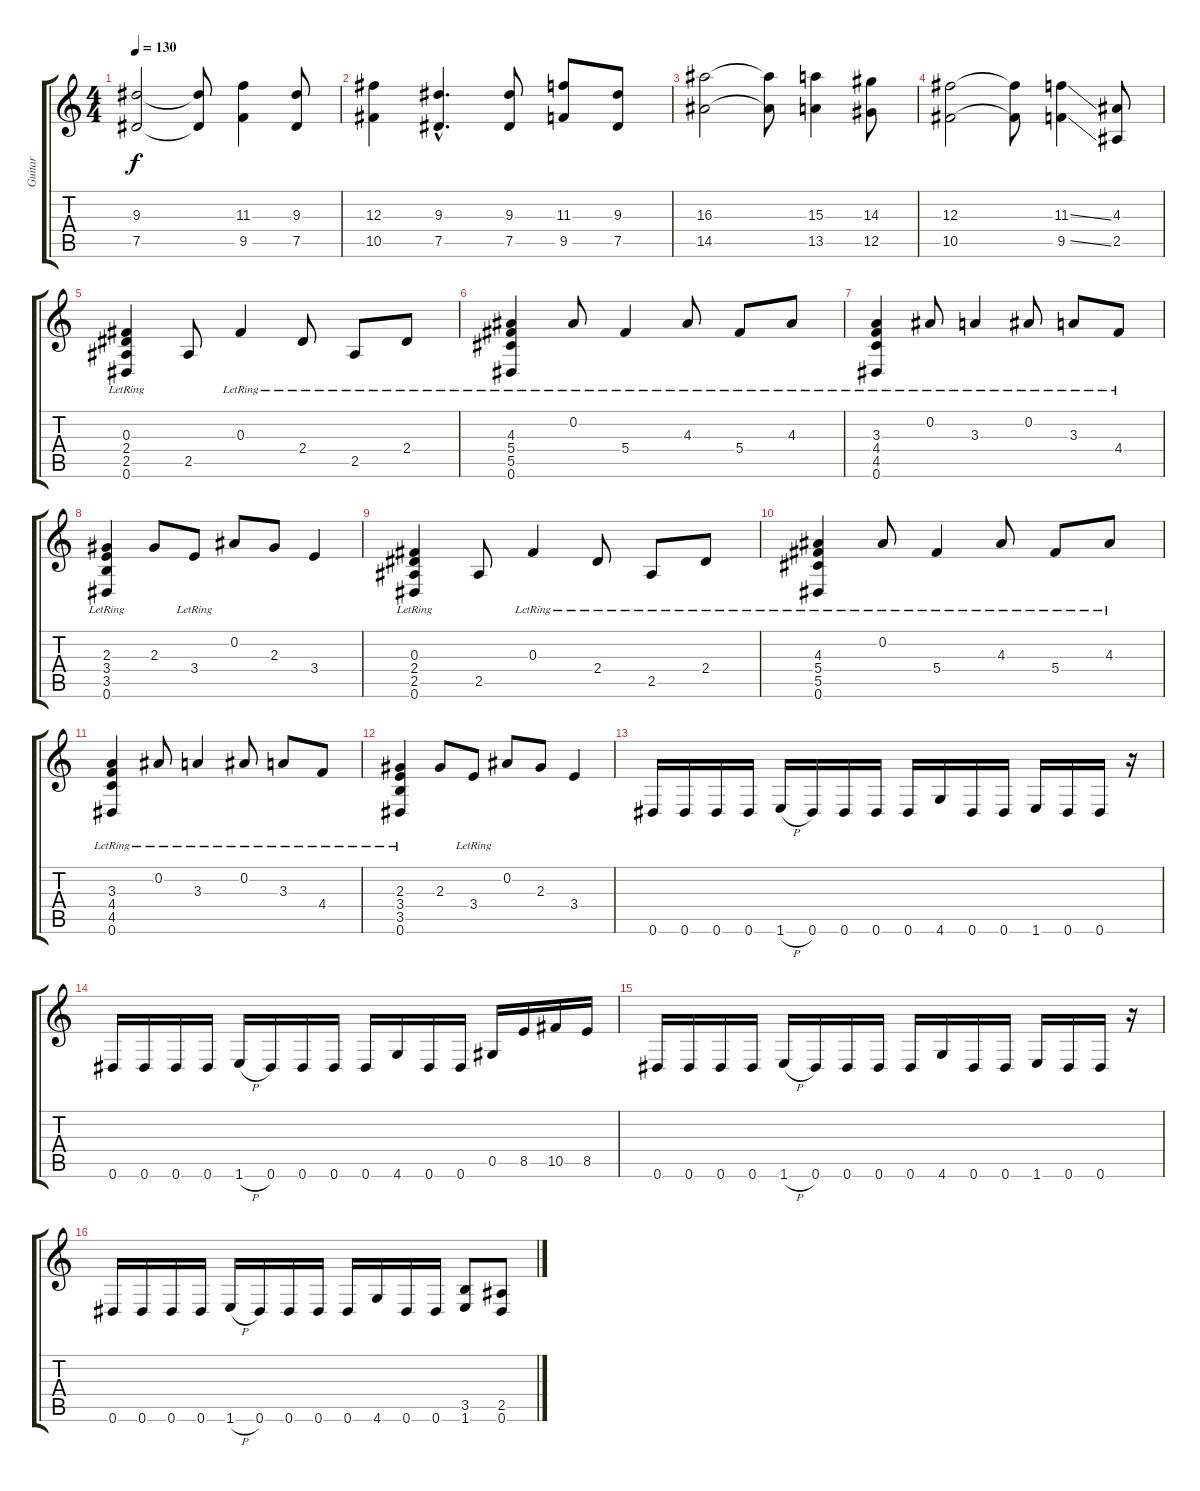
\track ("Guitar" "Guitar") {instrument overdrivenguitar}
\staff {score tabs}
\tuning (Eb4 Bb3 Gb3 Db3 Ab2 Eb2) {hide}
\ts (4 4)
\tempo 130
\clef g2
\ks c
(9.3 7.5).2{dy f volume 14} (9.3{t} 7.5{t}).8 (11.3 9.5).4 (9.3 7.5).8 |
(12.3 10.5).4 (9.3{hac} 7.5{hac}).4{d} (9.3 7.5).8 (11.3 9.5).8 (9.3 7.5).8 |
(16.3 14.5).2 (16.3{t} 14.5{t}).8 (15.3 13.5).4 (14.3 12.5).8 |
(12.3 10.5).2 (12.3{t} 10.5{t}).8 (11.3{ss} 9.5{ss}).4 (4.3 2.5).8 |
(0.3{lr} 2.4{lr} 2.5{lr} 0.6{lr}).4 2.5.8 0.3{lr}.4 2.4{lr}.8 2.5{lr}.8 2.4{lr}.8 |
(4.3{lr} 5.4{lr} 5.5{lr} 0.6{lr}).4 0.2{lr}.8 5.4{lr}.4 4.3{lr}.8 5.4{lr}.8 4.3{lr}.8 |
(3.3{lr} 4.4{lr} 4.5{lr} 0.6{lr}).4 0.2{lr}.8 3.3{lr}.4 0.2{lr}.8 3.3{lr}.8 4.4{lr}.8 |
(2.3{lr} 3.4{lr} 3.5{lr} 0.6{lr}).4 2.3.8 3.4{lr}.8 0.2.8 2.3.8 3.4.4 |
(0.3{lr} 2.4{lr} 2.5{lr} 0.6{lr}).4 2.5.8 0.3{lr}.4 2.4{lr}.8 2.5{lr}.8 2.4{lr}.8 |
(4.3{lr} 5.4{lr} 5.5{lr} 0.6{lr}).4 0.2{lr}.8 5.4{lr}.4 4.3{lr}.8 5.4{lr}.8 4.3{lr}.8 |
(3.3{lr} 4.4{lr} 4.5{lr} 0.6{lr}).4 0.2{lr}.8 3.3{lr}.4 0.2{lr}.8 3.3{lr}.8 4.4{lr}.8 |
(2.3{lr} 3.4{lr} 3.5{lr} 0.6{lr}).4 2.3.8 3.4{lr}.8 0.2.8 2.3.8 3.4.4 |
0.6.16 0.6.16 0.6.16 0.6.16 1.6{h}.16 0.6.16 0.6.16 0.6.16 0.6.16 4.6.16 0.6.16 0.6.16 1.6.16 0.6.16 0.6.16 r.16 |
0.6.16 0.6.16 0.6.16 0.6.16 1.6{h}.16 0.6.16 0.6.16 0.6.16 0.6.16 4.6.16 0.6.16 0.6.16 0.5.16 8.5.16 10.5.16 8.5.16 |
0.6.16 0.6.16 0.6.16 0.6.16 1.6{h}.16 0.6.16 0.6.16 0.6.16 0.6.16 4.6.16 0.6.16 0.6.16 1.6.16 0.6.16 0.6.16 r.16 |
0.6.16 0.6.16 0.6.16 0.6.16 1.6{h}.16 0.6.16 0.6.16 0.6.16 0.6.16 4.6.16 0.6.16 0.6.16 (3.5 1.6).8 (2.5 0.6).8
